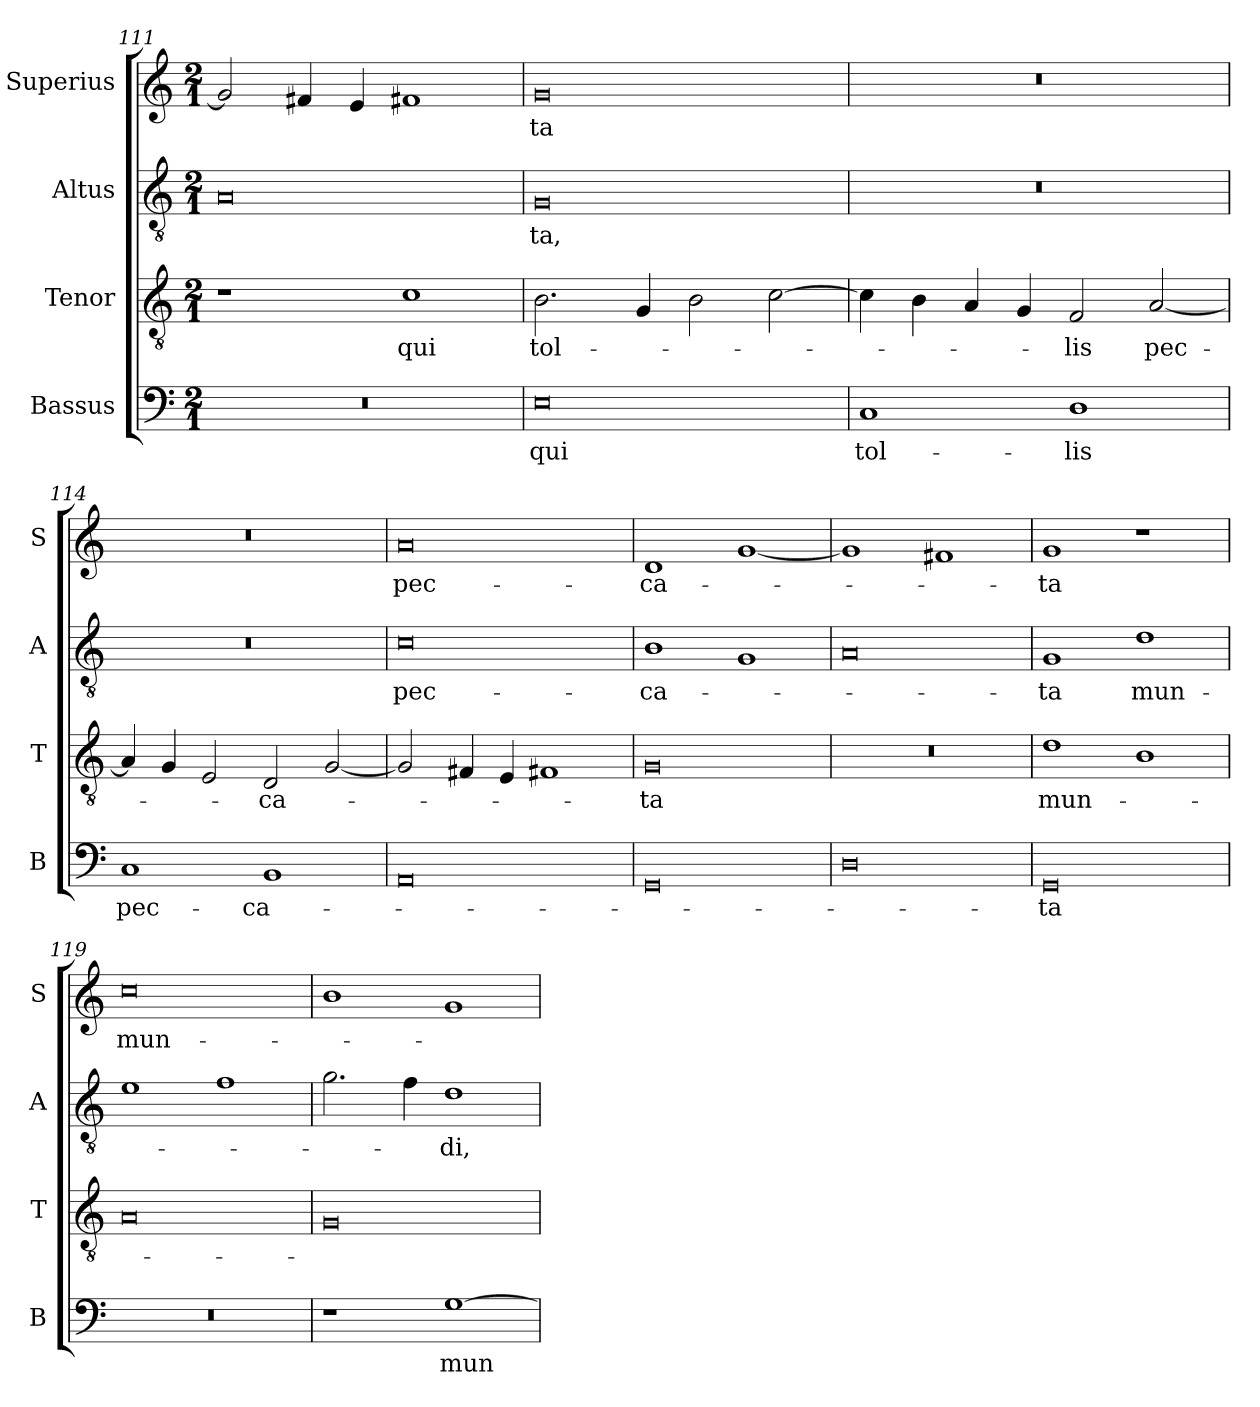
**kern	**text	**kern	**text	**kern	**text	**kern	**text
*part4	*part4	*part3	*part3	*part2	*part2	*part1	*part1
*staff4	*staff4	*staff3	*staff3	*staff2	*staff2	*staff1	*staff1
*I"Bassus	*	*I"Tenor	*	*I"Altus	*	*I"Superius	*
*I'B	*	*I'T	*	*I'A	*	*I'S	*
*clefF4	*	*clefGv2	*	*clefGv2	*	*clefG2	*
*k[]	*	*k[]	*	*k[]	*	*k[]	*
*M2/1	*	*M2/1	*	*M2/1	*	*M2/1	*
=111	=111	=111	=111	=111	=111	=111	=111
0r	.	1r	.	0A	.	2g]	.
.	.	.	.	.	.	4f#X	.
.	.	.	.	.	.	4e	.
!	!	!	!LO:LY:i	!	!	!	!
.	.	1c	qui	.	.	1f#X	.
=112	=112	=112	=112	=112	=112	=112	=112
!	!LO:LY:i	!	!LO:LY:i	!	!LO:LY:i	!	!LO:LY:i
0E	qui	2.B	tol-	0G	-ta,	0g	-ta
.	.	4G	.	.	.	.	.
.	.	2B	.	.	.	.	.
.	.	[2c	.	.	.	.	.
=113	=113	=113	=113	=113	=113	=113	=113
!	!LO:LY:i	!	!	!	!	!	!
1C	tol-	4c]	.	0r	.	0r	.
.	.	4B	.	.	.	.	.
.	.	4A	.	.	.	.	.
.	.	4G	.	.	.	.	.
!	!LO:LY:i	!	!LO:LY:i	!	!	!	!
1D	-lis	2F	-lis	.	.	.	.
!	!	!	!LO:LY:i	!	!	!	!
.	.	[2A	pec-	.	.	.	.
=114	=114	=114	=114	=114	=114	=114	=114
!	!LO:LY:i	!	!	!	!	!	!
1C	pec-	4A]	.	0r	.	0r	.
.	.	4G	.	.	.	.	.
.	.	2E	.	.	.	.	.
!	!LO:LY:i	!	!LO:LY:i	!	!	!	!
1BB	-ca-	2D	-ca-	.	.	.	.
.	.	[2G	.	.	.	.	.
=115	=115	=115	=115	=115	=115	=115	=115
!	!	!	!	!	!LO:LY:i	!	!
0AA	.	2G]	.	0c	pec-	0a	pec-
.	.	4F#X	.	.	.	.	.
.	.	4E	.	.	.	.	.
.	.	1F#X	.	.	.	.	.
=116	=116	=116	=116	=116	=116	=116	=116
!	!	!	!LO:LY:i	!	!LO:LY:i	!	!
0GG	.	0G	-ta	1B	-ca-	1d	-ca-
.	.	.	.	1G	.	[1g	.
=117	=117	=117	=117	=117	=117	=117	=117
0D	.	0r	.	0A	.	1g]	.
.	.	.	.	.	.	1f#X	.
=118	=118	=118	=118	=118	=118	=118	=118
!	!LO:LY:i	!	!LO:LY:i	!	!LO:LY:i	!	!
0GG	-ta	1d	mun-	1G	-ta	1g	-ta
!	!	!	!	!	!LO:LY:i	!	!
.	.	1B	.	1d	mun-	1r	.
=119	=119	=119	=119	=119	=119	=119	=119
0r	.	0A	.	1e	.	0cc	mun-
.	.	.	.	1f	.	.	.
=120	=120	=120	=120	=120	=120	=120	=120
1r	.	0G	.	2.g	.	1b	.
.	.	.	.	4f	.	.	.
!	!LO:LY:i	!	!	!	!LO:LY:i	!	!
[1G	mun-	.	.	1d	-di,	1g	.
=	=	=	=	=	=	=	=
*-	*-	*-	*-	*-	*-	*-	*-
